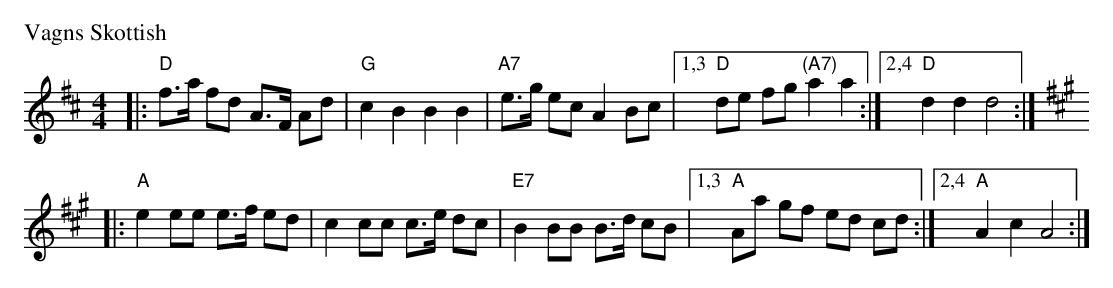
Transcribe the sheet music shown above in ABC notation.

X:1
P: Vagns Skottish
M: 4/4
L: 1/8
K: D
|: "D"f>a fd A>F Ad | "G"c2 B2 B2 B2 \
| "A7"e>g ec A2 Bc |1,3 "D"de fg "(A7)"a2 a2 :|2,4 "D"d2 d2 d4 :|[K:A]
|: "A"e2 ee e>f ed | c2 cc c>e dc \
| "E7"B2 BB B>d cB |1,3 "A"Aa gf ed cd :|2,4 "A"A2 c2 A4 :|
